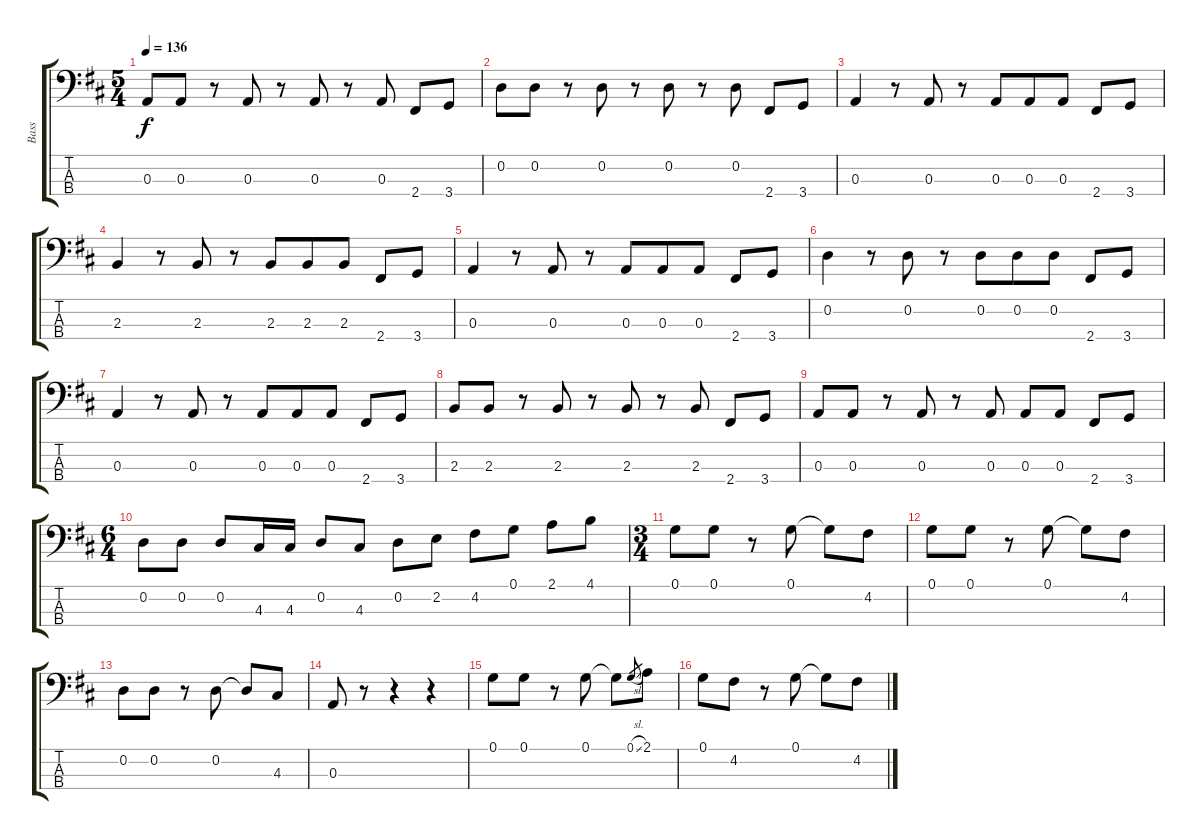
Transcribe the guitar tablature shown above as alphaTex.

\track ("Bass" "Bass") {instrument electricbasspick}
\staff {score tabs}
\tuning (G2 D2 A1 E1) {hide}
\ts (5 4)
\tempo 136
\clef f4
\ks d
0.3.8{dy f} 0.3.8 r.8 0.3.8 r.8 0.3.8 r.8 0.3.8 2.4.8 3.4.8 |
0.2.8 0.2.8 r.8 0.2.8 r.8 0.2.8 r.8 0.2.8 2.4.8 3.4.8 |
0.3.4 r.8 0.3.8 r.8 0.3.8{beam merge} 0.3.8 0.3.8{beam split} 2.4.8 3.4.8 |
2.3.4 r.8 2.3.8 r.8 2.3.8{beam merge} 2.3.8 2.3.8{beam split} 2.4.8 3.4.8 |
0.3.4 r.8 0.3.8 r.8 0.3.8{beam merge} 0.3.8 0.3.8{beam split} 2.4.8 3.4.8 |
0.2.4 r.8 0.2.8 r.8 0.2.8{beam merge} 0.2.8 0.2.8{beam split} 2.4.8 3.4.8 |
0.3.4 r.8 0.3.8 r.8 0.3.8{beam merge} 0.3.8 0.3.8{beam split} 2.4.8 3.4.8 |
2.3.8 2.3.8 r.8 2.3.8 r.8 2.3.8 r.8 2.3.8 2.4.8 3.4.8 |
0.3.8 0.3.8 r.8 0.3.8 r.8 0.3.8 0.3.8 0.3.8 2.4.8 3.4.8 |
\ts (6 4)
0.2.8 0.2.8{beam split} 0.2.8 4.3.16 4.3.16{beam split} 0.2.8 4.3.8 0.2.8 2.2.8 4.2.8 0.1.8 2.1.8 4.1.8 |
\ts (3 4)
0.1.8 0.1.8 r.8 0.1.8 0.1{t}.8 4.2.8 |
0.1.8 0.1.8 r.8 0.1.8 0.1{t}.8 4.2.8 |
0.2.8 0.2.8 r.8 0.2.8 0.2{t}.8 4.3.8 |
0.3.8 r.8 r.4 r.4 |
0.1.8 0.1.8 r.8 0.1.8 0.1{t}.8 0.1{sl}.8{gr} 2.1.8 |
0.1.8 4.2.8 r.8 0.1.8 0.1{t}.8 4.2.8
